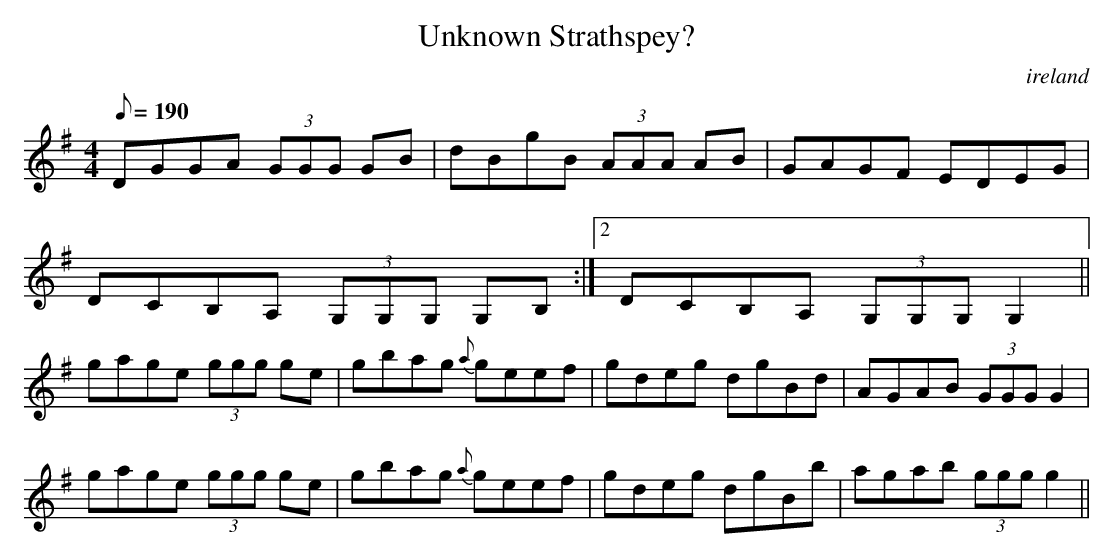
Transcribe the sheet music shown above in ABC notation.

X:1
T:Unknown Strathspey?
O:ireland
M:4/4
L:1/8
Q:190
K:G
DGGA (3GGG GB | dBgB (3AAA AB | GAGF EDEG|
1 DCB,A, (3G,G,G, G,B, :|2  DCB,A, (3G,G,G, G,2 ||
gage (3ggg ge | gbag {a}geef | gdeg dgBd | AGAB (3GGG G2 |
gage (3ggg ge | gbag {a}geef | gdeg dgBb | agab (3ggg g2 ||
